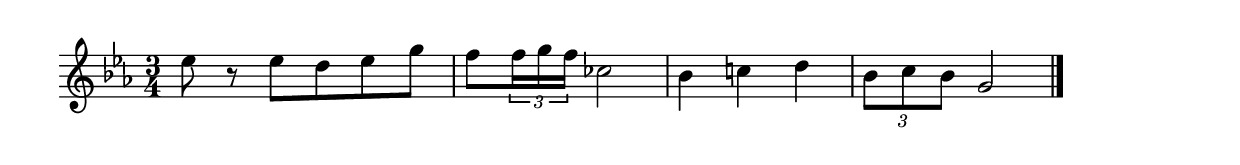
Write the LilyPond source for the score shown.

\version "2.4"
\paper{ linewidth=15\cm leftmargin=3\cm rightmargin=3\cm indent=0\mm }

% Figure 36

\score {
 \new Staff \relative c'' {
  \clef treble
  \key es \major
  \time 3/4
  es8 r es[ d es g] | f[ \times 2/3 {f16 g f]} ces2 | bes4 c! d |
    \times 2/3 {bes8[ c bes]} g2 \bar "|."
 }
 \layout { }
 \midi { \tempo 4=100 }
}

